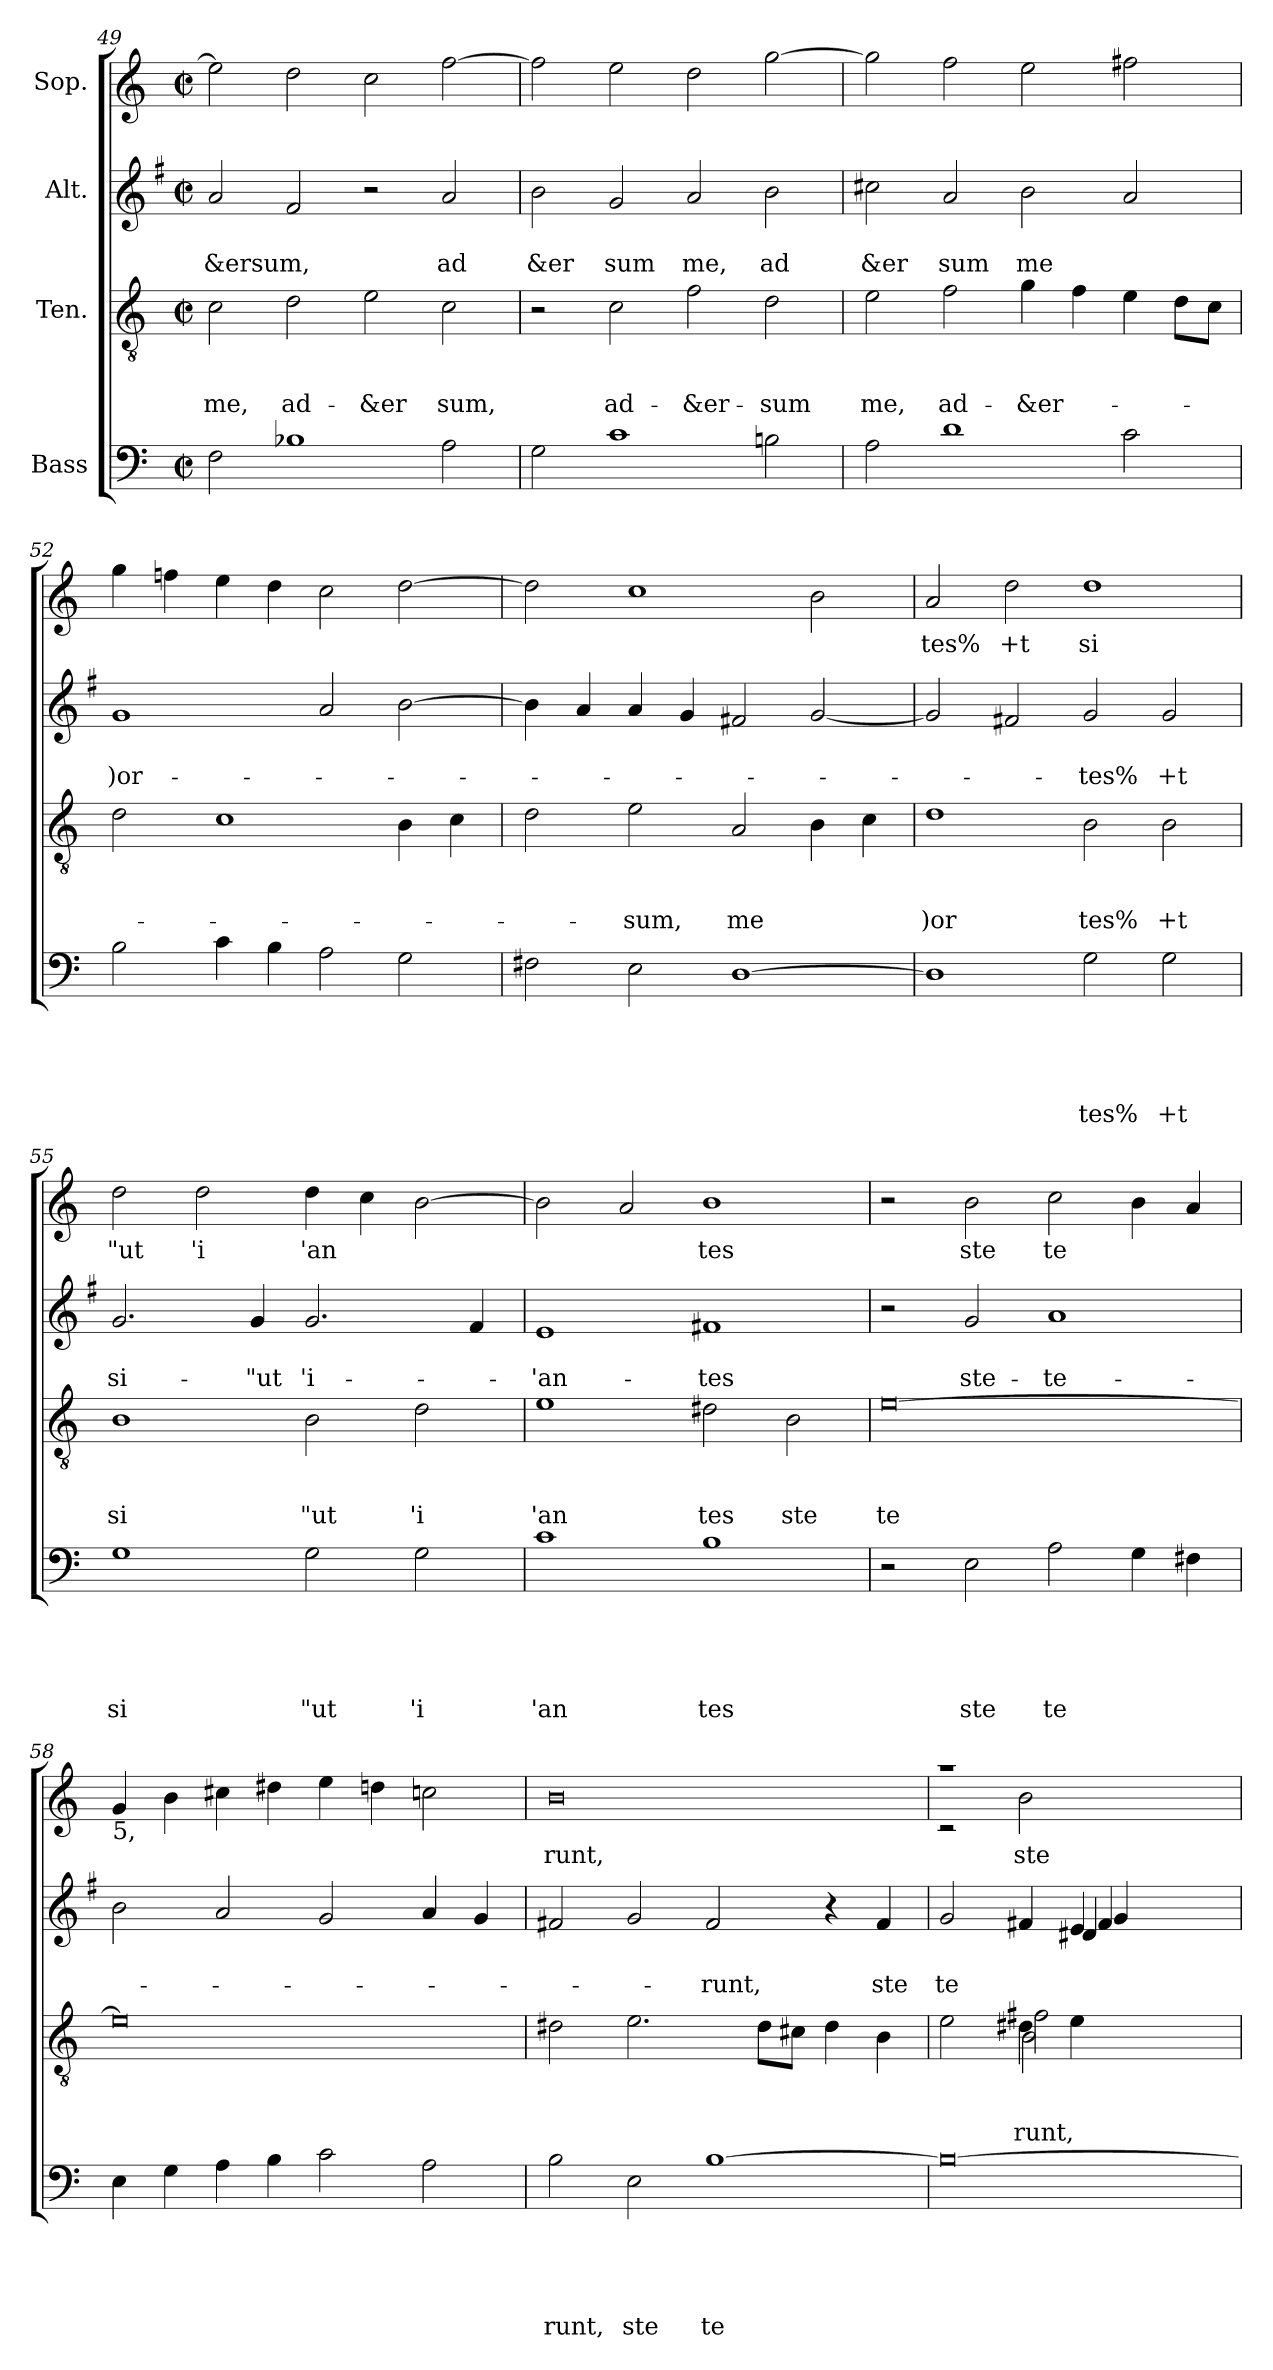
**kern	**text	**text	**text	**text	**text	**kern	**text	**text	**text	**kern	**text	**text	**kern	**text
*part4	*part4	*part4	*part4	*part4	*part4	*part3	*part3	*part3	*part3	*part2	*part2	*part2	*part1	*part1
*staff4	*staff4	*staff4	*staff4	*staff4	*staff4	*staff3	*staff3	*staff3	*staff3	*staff2	*staff2	*staff2	*staff1	*staff1
*I"Bass	*	*	*	*	*	*I"Ten.	*	*	*	*I"Alt.	*	*	*I"Sop.	*
*clefF4	*	*	*	*	*	*clefGv2	*	*	*	*clefG2	*	*	*clefG2	*
*	*	*	*	*	*	*	*	*	*	*ITrd-3c-5	*	*	*	*
*k[]	*	*	*	*	*	*k[]	*	*	*	*k[]	*	*	*k[]	*
*C:	*	*	*	*	*	*C:	*	*	*	*C:	*	*	*C:	*
*M2/2	*	*	*	*	*	*M2/2	*	*	*	*M2/2	*	*	*M2/2	*
*met(c|)	*	*	*	*	*	*met(c|)	*	*	*	*met(c|)	*	*	*met(c|)	*
=49	=49	=49	=49	=49	=49	=49	=49	=49	=49	=49	=49	=49	=49	=49
!	!	!	!	!	!	!	!	!	!LO:LY:b	!	!	!LO:LY:b	!	!
2F\	.	.	.	.	.	2c\	.	.	me,	2dd/	.	&ersum,	2ee\]	.
!	!	!	!	!	!	!	!	!	!LO:LY:b	!	!	!	!	!
1B-X	.	.	.	.	.	2d\	.	.	ad-	2b/	.	.	2dd\	.
!	!	!	!	!	!	!	!	!	!LO:LY:b	!	!	!	!	!
.	.	.	.	.	.	2e\	.	.	-&er	2r	.	.	2cc\	.
!	!	!	!	!	!	!	!	!	!LO:LY:b	!	!	!LO:LY:b	!	!
2A\	.	.	.	.	.	2c\	.	.	sum,	2dd/	.	ad	[>2ff\	.
=50	=50	=50	=50	=50	=50	=50	=50	=50	=50	=50	=50	=50	=50	=50
!	!	!	!	!	!	!	!	!	!	!	!	!LO:LY:b	!	!
2G\	.	.	.	.	.	2r	.	.	.	2ee\	.	&er	2ff\]	.
!	!	!	!	!	!	!	!	!	!LO:LY:b	!	!	!LO:LY:b	!	!
1c	.	.	.	.	.	2c\	.	.	ad-	2cc/	.	sum	2ee\	.
!	!	!	!	!	!	!	!	!	!LO:LY:b	!	!	!LO:LY:b	!	!
.	.	.	.	.	.	2f\	.	.	-&er-	2dd/	.	me,	2dd\	.
!	!	!	!	!	!	!	!	!	!LO:LY:b	!	!	!LO:LY:b	!	!
2Bn\	.	.	.	.	.	2d\	.	.	-sum	2ee\	.	ad	[>2gg\	.
=51	=51	=51	=51	=51	=51	=51	=51	=51	=51	=51	=51	=51	=51	=51
!	!	!	!	!	!	!	!	!	!LO:LY:b	!	!	!LO:LY:b	!	!
2A\	.	.	.	.	.	2e\	.	.	me,	2ff#X\	.	&er	2gg\]	.
!	!	!	!	!	!	!	!	!	!LO:LY:b	!	!	!LO:LY:b	!	!
1d	.	.	.	.	.	2f\	.	.	ad-	2dd/	.	sum	2ff\	.
!	!	!	!	!	!	!	!	!	!LO:LY:b	!	!	!LO:LY:b	!	!
.	.	.	.	.	.	4g\	.	.	-&er-	2ee\	.	me	2ee\	.
.	.	.	.	.	.	4f\	.	.	.	.	.	.	.	.
2c\	.	.	.	.	.	4e\	.	.	.	2dd/	.	.	2ff#X\	.
.	.	.	.	.	.	8d\L	.	.	.	.	.	.	.	.
.	.	.	.	.	.	8c\J	.	.	.	.	.	.	.	.
!!LO:PB:g=z
=52	=52	=52	=52	=52	=52	=52	=52	=52	=52	=52	=52	=52	=52	=52
!	!	!	!	!	!	!	!	!	!	!	!	!LO:LY:b	!	!
2B\	.	.	.	.	.	2d\	.	.	.	1cc	.	)or-	4gg\	.
.	.	.	.	.	.	.	.	.	.	.	.	.	4ffn\	.
4c\	.	.	.	.	.	1c	.	.	.	.	.	.	4ee\	.
4B\	.	.	.	.	.	.	.	.	.	.	.	.	4dd\	.
2A\	.	.	.	.	.	.	.	.	.	2dd/	.	.	2cc\	.
2G\	.	.	.	.	.	4B\	.	.	.	[>2ee\	.	.	[>2dd\	.
.	.	.	.	.	.	4c\	.	.	.	.	.	.	.	.
=53	=53	=53	=53	=53	=53	=53	=53	=53	=53	=53	=53	=53	=53	=53
2F#X\	.	.	.	.	.	2d\	.	.	.	4ee\]	.	.	2dd\]	.
.	.	.	.	.	.	.	.	.	.	4dd/	.	.	.	.
!	!	!	!	!	!	!	!	!	!LO:LY:b	!	!	!	!	!
2E\	.	.	.	.	.	2e\	.	.	-sum,	4dd/	.	.	1cc	.
.	.	.	.	.	.	.	.	.	.	4cc/	.	.	.	.
!	!	!	!	!	!	!	!	!	!LO:LY:b	!	!	!	!	!
[>1D	.	.	.	.	.	2A/	.	.	me	2bn/	.	.	.	.
.	.	.	.	.	.	4B\	.	.	.	[<2cc/	.	.	2b\	.
.	.	.	.	.	.	4c\	.	.	.	.	.	.	.	.
=54	=54	=54	=54	=54	=54	=54	=54	=54	=54	=54	=54	=54	=54	=54
!	!	!	!	!	!	!	!	!	!LO:LY:b	!	!	!	!	!LO:LY:b
1D]	.	.	.	.	.	1d	.	.	)or	2cc/]	.	.	2a/	tes%
!	!	!	!	!	!	!	!	!	!	!	!	!	!	!LO:LY:b
.	.	.	.	.	.	.	.	.	.	2bn/	.	.	2dd\	+t
!	!	!	!	!	!LO:LY:b	!	!	!	!LO:LY:b	!	!	!LO:LY:b	!	!LO:LY:b
2G\	.	.	.	.	tes%	2B\	.	.	tes%	2cc/	.	-tes%	1dd	si
!	!	!	!	!	!LO:LY:b	!	!	!	!LO:LY:b	!	!	!LO:LY:b	!	!
2G\	.	.	.	.	+t	2B\	.	.	+t	2cc/	.	+t	.	.
=55	=55	=55	=55	=55	=55	=55	=55	=55	=55	=55	=55	=55	=55	=55
!	!	!	!	!	!LO:LY:b	!	!	!	!LO:LY:b	!	!	!LO:LY:b	!	!LO:LY:b
1G	.	.	.	.	si	1B	.	.	si	2.cc/	.	si-	2dd\	"ut
!	!	!	!	!	!	!	!	!	!	!	!	!	!	!LO:LY:b
.	.	.	.	.	.	.	.	.	.	.	.	.	2dd\	'i
!	!	!	!	!	!	!	!	!	!	!	!	!LO:LY:b	!	!
.	.	.	.	.	.	.	.	.	.	4cc/	.	-"ut	.	.
!	!	!	!	!	!LO:LY:b	!	!	!	!LO:LY:b	!	!	!LO:LY:b	!	!LO:LY:b
2G\	.	.	.	.	"ut	2B\	.	.	"ut	2.cc/	.	'i-	4dd\	'an
.	.	.	.	.	.	.	.	.	.	.	.	.	4cc\	.
!	!	!	!	!	!LO:LY:b	!	!	!	!LO:LY:b	!	!	!	!	!
2G\	.	.	.	.	'i	2d\	.	.	'i	.	.	.	[>2b\	.
.	.	.	.	.	.	.	.	.	.	4b/	.	.	.	.
=56	=56	=56	=56	=56	=56	=56	=56	=56	=56	=56	=56	=56	=56	=56
!	!	!	!	!	!LO:LY:b	!	!	!	!LO:LY:b	!	!	!LO:LY:b	!	!
1c	.	.	.	.	'an	1e	.	.	'an	1a	.	-'an-	2b\]	.
.	.	.	.	.	.	.	.	.	.	.	.	.	2a/	.
!	!	!	!	!	!LO:LY:b	!	!	!	!LO:LY:b	!	!	!LO:LY:b	!	!LO:LY:b
1B	.	.	.	.	tes	2d#X\	.	.	tes	1bn	.	-tes	1b	tes
!	!	!	!	!	!	!	!	!	!LO:LY:b	!	!	!	!	!
.	.	.	.	.	.	2B\	.	.	ste	.	.	.	.	.
=57	=57	=57	=57	=57	=57	=57	=57	=57	=57	=57	=57	=57	=57	=57
!	!	!	!	!	!	!	!	!	!LO:LY:b	!	!	!	!	!
2r	.	.	.	.	.	[<0e	.	.	te	2r	.	.	2r	.
!	!	!	!	!	!LO:LY:b	!	!	!	!	!	!	!LO:LY:b	!	!LO:LY:b
2E\	.	.	.	.	ste	.	.	.	.	2cc/	.	ste-	2b\	ste
!	!	!	!	!	!LO:LY:b	!	!	!	!	!	!	!LO:LY:b	!	!LO:LY:b
2A\	.	.	.	.	te	.	.	.	.	1dd	.	-te-	2cc\	te
4G\	.	.	.	.	.	.	.	.	.	.	.	.	4b\	.
4F#X\	.	.	.	.	.	.	.	.	.	.	.	.	4a</	.
!!LO:LB:g=z
=58	=58	=58	=58	=58	=58	=58	=58	=58	=58	=58	=58	=58	=58	=58
!	!	!	!	!	!	!	!	!	!	!	!	!	!LO:TX:b:t=5,	!
4E\	.	.	.	.	.	0e]	.	.	.	2ee\	.	.	4g/	.
4G\	.	.	.	.	.	.	.	.	.	.	.	.	4b\	.
4A\	.	.	.	.	.	.	.	.	.	2dd/	.	.	4cc#X\	.
4B\	.	.	.	.	.	.	.	.	.	.	.	.	4dd#X\	.
2c\	.	.	.	.	.	.	.	.	.	2cc/	.	.	4ee\	.
.	.	.	.	.	.	.	.	.	.	.	.	.	4ddn\	.
2A\	.	.	.	.	.	.	.	.	.	4dd/	.	.	2ccn\	.
.	.	.	.	.	.	.	.	.	.	4cc/	.	.	.	.
=59	=59	=59	=59	=59	=59	=59	=59	=59	=59	=59	=59	=59	=59	=59
!	!	!	!	!	!LO:LY:b	!	!	!	!	!	!	!	!	!LO:LY:b
2B\	.	.	.	.	runt,	2d#X\	.	.	.	2bn/	.	.	0b	runt,
!	!	!	!	!	!LO:LY:b	!	!	!	!	!	!	!	!	!
2E\	.	.	.	.	ste	2.e\	.	.	.	2cc/	.	.	.	.
!	!	!	!	!	!LO:LY:b	!	!	!	!	!	!	!LO:LY:b	!	!
[>1B	.	.	.	.	te	.	.	.	.	2b/	.	-runt,	.	.
.	.	.	.	.	.	8d#\L	.	.	.	.	.	.	.	.
.	.	.	.	.	.	8c#X\J	.	.	.	.	.	.	.	.
.	.	.	.	.	.	4d#\	.	.	.	4r	.	.	.	.
!	!	!	!	!	!	!	!	!	!	!	!	!LO:LY:b	!	!
.	.	.	.	.	.	4B\	.	.	.	4b/	.	ste	.	.
=60	=60	=60	=60	=60	=60	=60	=60	=60	=60	=60	=60	=60	=60	=60
*	*	*	*	*	*	*^	*	*	*	*	*	*	*	*
*	*	*	*	*	*	*	*^	*	*	*	*	*	*	*	*
!	!	!	!	!	!	!	!	!	!	!	!	!	!	!LO:LY:b	!	!
*	*	*	*	*	*	*	*	*	*	*	*	*^	*	*	*^	*
*	*	*	*	*	*	*	*	*	*	*	*	*	*^	*	*	*	*	*
*	*	*	*	*	*	*	*	*	*	*	*	*	*	*^	*	*	*	*	*
0B_	.	.	.	.	.	2e\	2ryy	2ryy	.	.	.	2cc/	2.ryy	2.ryy	2.ryy	.	te	1raa	2rc	.
!	!	!	!	!	!	!	!	!	!	!	!LO:LY:b	!	!	!	!	!	!	!	!	!LO:LY:b
.	.	.	.	.	.	4d#X\	2f#X\	2B\	.	.	runt,	4bn/	.	.	.	.	.	.	2b\	ste
.	.	.	.	.	.	4e\	.	.	.	.	.	4a/	4g#X/	4b/	4cc/	.	.	.	.	.
.	.	.	.	.	.	1ryy	1ryy	1ryy	.	.	.	1ryy	1ryy	1ryy	1ryy	.	.	1ryy	1ryy	.
*	*	*	*	*	*	*v	*v	*v	*	*	*	*	*	*	*	*	*	*v	*v	*
*	*	*	*	*	*	*	*	*	*	*v	*v	*v	*v	*	*	*	*
=	=	=	=	=	=	=	=	=	=	=	=	=	=	=
*-	*-	*-	*-	*-	*-	*-	*-	*-	*-	*-	*-	*-	*-	*-
